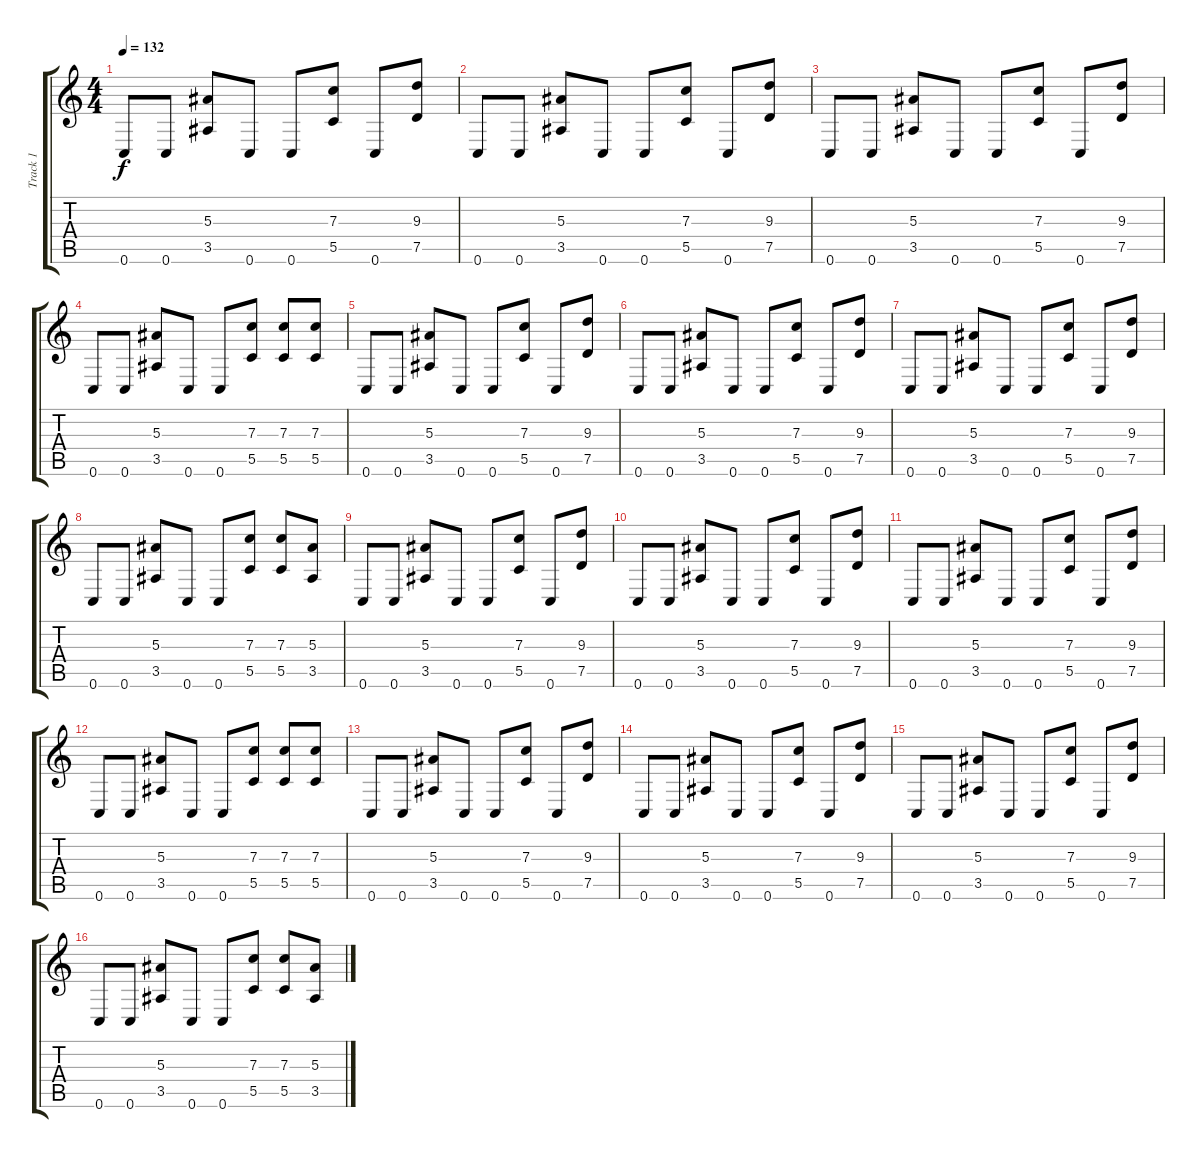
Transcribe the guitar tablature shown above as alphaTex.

\track ("Track 1" "Track 1") {instrument overdrivenguitar}
\staff {score tabs}
\tuning (D4 A3 F3 C3 G2 C2) {hide}
\ts (4 4)
\tempo 132
\clef g2
\ks c
0.6.8{dy f instrument overdrivenguitar} 0.6.8 (5.3 3.5).8 0.6.8 0.6.8 (7.3 5.5).8 0.6.8 (9.3 7.5).8 |
0.6.8 0.6.8 (5.3 3.5).8 0.6.8 0.6.8 (7.3 5.5).8 0.6.8 (9.3 7.5).8 |
0.6.8 0.6.8 (5.3 3.5).8 0.6.8 0.6.8 (7.3 5.5).8 0.6.8 (9.3 7.5).8 |
0.6.8 0.6.8 (5.3 3.5).8 0.6.8 0.6.8 (7.3 5.5).8 (7.3 5.5).8 (7.3 5.5).8 |
0.6.8 0.6.8 (5.3 3.5).8 0.6.8 0.6.8 (7.3 5.5).8 0.6.8 (9.3 7.5).8 |
0.6.8 0.6.8 (5.3 3.5).8 0.6.8 0.6.8 (7.3 5.5).8 0.6.8 (9.3 7.5).8 |
0.6.8 0.6.8 (5.3 3.5).8 0.6.8 0.6.8 (7.3 5.5).8 0.6.8 (9.3 7.5).8 |
0.6.8 0.6.8 (5.3 3.5).8 0.6.8 0.6.8 (7.3 5.5).8 (7.3 5.5).8 (5.3 3.5).8 |
0.6.8 0.6.8 (5.3 3.5).8 0.6.8 0.6.8 (7.3 5.5).8 0.6.8 (9.3 7.5).8 |
0.6.8 0.6.8 (5.3 3.5).8 0.6.8 0.6.8 (7.3 5.5).8 0.6.8 (9.3 7.5).8 |
0.6.8 0.6.8 (5.3 3.5).8 0.6.8 0.6.8 (7.3 5.5).8 0.6.8 (9.3 7.5).8 |
0.6.8 0.6.8 (5.3 3.5).8 0.6.8 0.6.8 (7.3 5.5).8 (7.3 5.5).8 (7.3 5.5).8 |
0.6.8 0.6.8 (5.3 3.5).8 0.6.8 0.6.8 (7.3 5.5).8 0.6.8 (9.3 7.5).8 |
0.6.8 0.6.8 (5.3 3.5).8 0.6.8 0.6.8 (7.3 5.5).8 0.6.8 (9.3 7.5).8 |
0.6.8 0.6.8 (5.3 3.5).8 0.6.8 0.6.8 (7.3 5.5).8 0.6.8 (9.3 7.5).8 |
0.6.8 0.6.8 (5.3 3.5).8 0.6.8 0.6.8 (7.3 5.5).8 (7.3 5.5).8 (5.3 3.5).8
